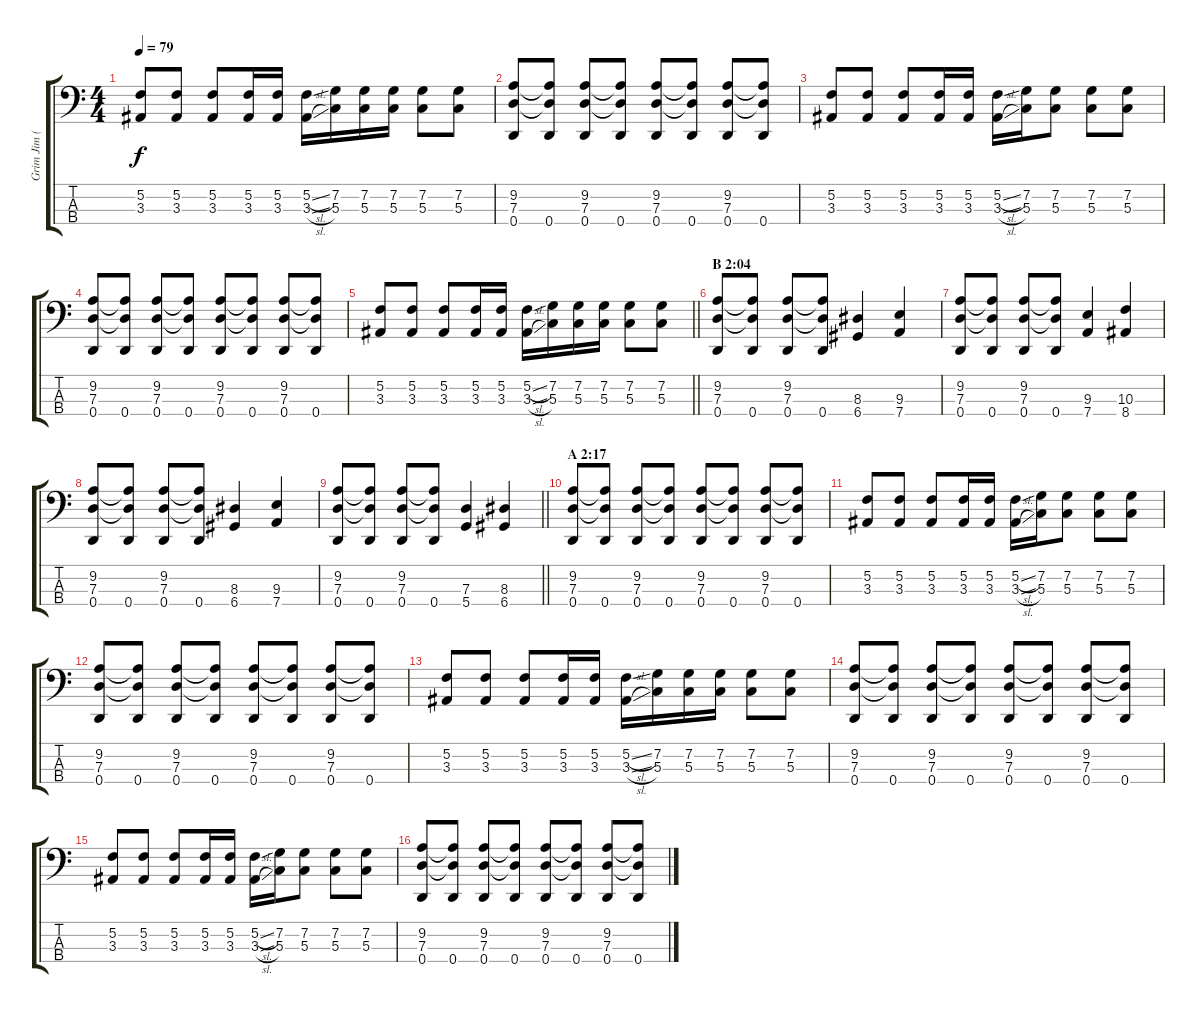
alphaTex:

\track ("Grim Jim (bass guitar)" "Grim Jim (") {instrument contrabass}
\staff {score tabs}
\tuning (F2 C2 G1 D1) {hide}
\ts (4 4)
\tempo 79
\clef f4
\ks c
(5.2 3.3).8{dy f} (5.2 3.3).8 (5.2 3.3).8 (5.2 3.3).16 (5.2 3.3).16 (5.2{sl} 3.3{sl}).16 (7.2 5.3).16 (7.2 5.3).16 (7.2 5.3).16 (7.2 5.3).8 (7.2 5.3).8 |
(9.2 7.3 0.4).8 (9.2{t} 7.3{t} 0.4).8 (9.2 7.3 0.4).8 (9.2{t} 7.3{t} 0.4).8 (9.2 7.3 0.4).8 (9.2{t} 7.3{t} 0.4).8 (9.2 7.3 0.4).8 (9.2{t} 7.3{t} 0.4).8 |
(5.2 3.3).8 (5.2 3.3).8 (5.2 3.3).8 (5.2 3.3).16 (5.2 3.3).16 (5.2{sl} 3.3{sl}).16 (7.2 5.3).16 (7.2 5.3).8 (7.2 5.3).8 (7.2 5.3).8 |
(9.2 7.3 0.4).8 (9.2{t} 7.3{t} 0.4).8 (9.2 7.3 0.4).8 (9.2{t} 7.3{t} 0.4).8 (9.2 7.3 0.4).8 (9.2{t} 7.3{t} 0.4).8 (9.2 7.3 0.4).8 (9.2{t} 7.3{t} 0.4).8 |
\barLineRight lightlight
(5.2 3.3).8 (5.2 3.3).8 (5.2 3.3).8 (5.2 3.3).16 (5.2 3.3).16 (5.2{sl} 3.3{sl}).16 (7.2 5.3).16 (7.2 5.3).16 (7.2 5.3).16 (7.2 5.3).8 (7.2 5.3).8 |
\section ("" "B 2:04")
(9.2 7.3 0.4).8 (9.2{t} 7.3{t} 0.4).8 (9.2 7.3 0.4).8 (9.2{t} 7.3{t} 0.4).8 (8.3 6.4).4 (9.3 7.4).4 |
(9.2 7.3 0.4).8 (9.2{t} 7.3{t} 0.4).8 (9.2 7.3 0.4).8 (9.2{t} 7.3{t} 0.4).8 (9.3 7.4).4 (10.3 8.4).4 |
(9.2 7.3 0.4).8 (9.2{t} 7.3{t} 0.4).8 (9.2 7.3 0.4).8 (9.2{t} 7.3{t} 0.4).8 (8.3 6.4).4 (9.3 7.4).4 |
\barLineRight lightlight
(9.2 7.3 0.4).8 (9.2{t} 7.3{t} 0.4).8 (9.2 7.3 0.4).8 (9.2{t} 7.3{t} 0.4).8 (7.3 5.4).4 (8.3 6.4).4 |
\section ("" "A 2:17")
(9.2 7.3 0.4).8 (9.2{t} 7.3{t} 0.4).8 (9.2 7.3 0.4).8 (9.2{t} 7.3{t} 0.4).8 (9.2 7.3 0.4).8 (9.2{t} 7.3{t} 0.4).8 (9.2 7.3 0.4).8 (9.2{t} 7.3{t} 0.4).8 |
(5.2 3.3).8 (5.2 3.3).8 (5.2 3.3).8 (5.2 3.3).16 (5.2 3.3).16 (5.2{sl} 3.3{sl}).16 (7.2 5.3).16 (7.2 5.3).8 (7.2 5.3).8 (7.2 5.3).8 |
(9.2 7.3 0.4).8 (9.2{t} 7.3{t} 0.4).8 (9.2 7.3 0.4).8 (9.2{t} 7.3{t} 0.4).8 (9.2 7.3 0.4).8 (9.2{t} 7.3{t} 0.4).8 (9.2 7.3 0.4).8 (9.2{t} 7.3{t} 0.4).8 |
(5.2 3.3).8 (5.2 3.3).8 (5.2 3.3).8 (5.2 3.3).16 (5.2 3.3).16 (5.2{sl} 3.3{sl}).16 (7.2 5.3).16 (7.2 5.3).16 (7.2 5.3).16 (7.2 5.3).8 (7.2 5.3).8 |
(9.2 7.3 0.4).8 (9.2{t} 7.3{t} 0.4).8 (9.2 7.3 0.4).8 (9.2{t} 7.3{t} 0.4).8 (9.2 7.3 0.4).8 (9.2{t} 7.3{t} 0.4).8 (9.2 7.3 0.4).8 (9.2{t} 7.3{t} 0.4).8 |
(5.2 3.3).8 (5.2 3.3).8 (5.2 3.3).8 (5.2 3.3).16 (5.2 3.3).16 (5.2{sl} 3.3{sl}).16 (7.2 5.3).16 (7.2 5.3).8 (7.2 5.3).8 (7.2 5.3).8 |
(9.2 7.3 0.4).8 (9.2{t} 7.3{t} 0.4).8 (9.2 7.3 0.4).8 (9.2{t} 7.3{t} 0.4).8 (9.2 7.3 0.4).8 (9.2{t} 7.3{t} 0.4).8 (9.2 7.3 0.4).8 (9.2{t} 7.3{t} 0.4).8
